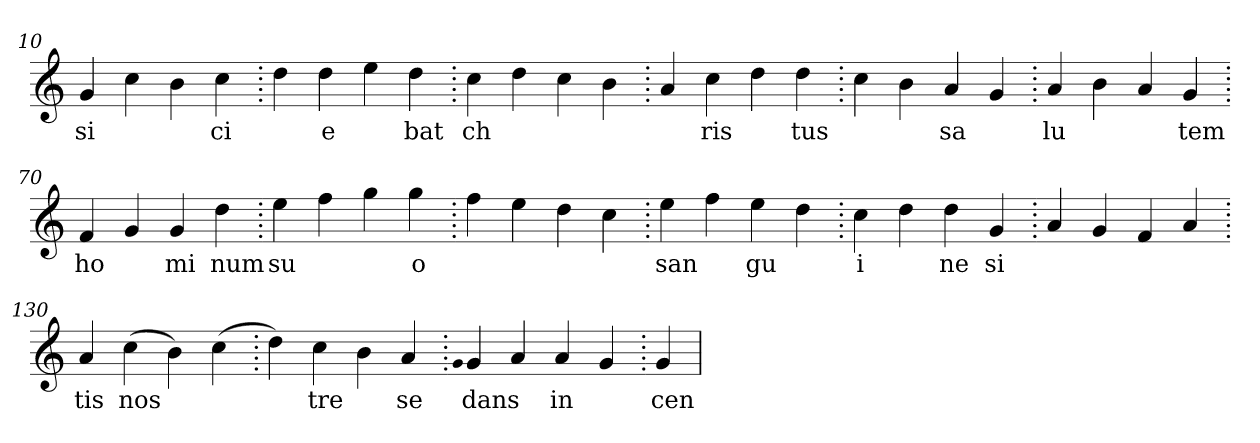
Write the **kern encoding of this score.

**kern	**text
*part1	*part1
*staff1	*staff1
*clefG2	*
=10.	=10.
4g	si
4cc	.
4b	.
4cc	ci
=20.	=20.
4dd	.
4dd	e
4ee	.
4dd	bat
=30.	=30.
4cc	ch
4dd	.
4cc	.
4b	.
=40.	=40.
4a	.
4cc	ris
4dd	.
4dd	tus
=50.	=50.
4cc	.
4b	.
4a	sa
4g	.
=60.	=60.
4a	lu
4b	.
4a	.
4g	tem
=70.	=70.
4f	ho
4g	.
4g	mi
4dd	num
=80.	=80.
4ee	su
4ff	.
4gg	.
4gg	o
=90.	=90.
4ff	.
4ee	.
4dd	.
4cc	.
=100.	=100.
4ee	san
4ff	.
4ee	gu
4dd	.
=110.	=110.
4cc	i
4dd	.
4dd	ne
4g	si
=120.	=120.
4a	.
4g	.
4f	.
4a	.
=130.	=130.
4a	tis
(>4cc	nos
4b)	.
(>4cc	.
=140.	=140.
4dd)	.
4cc	tre
4b	.
4a	se
=150.	=150.
qqg	.
4g	dans
4a	.
4a	in
4g	.
=160.	=160.
4g	cen
=	=
*-	*-
